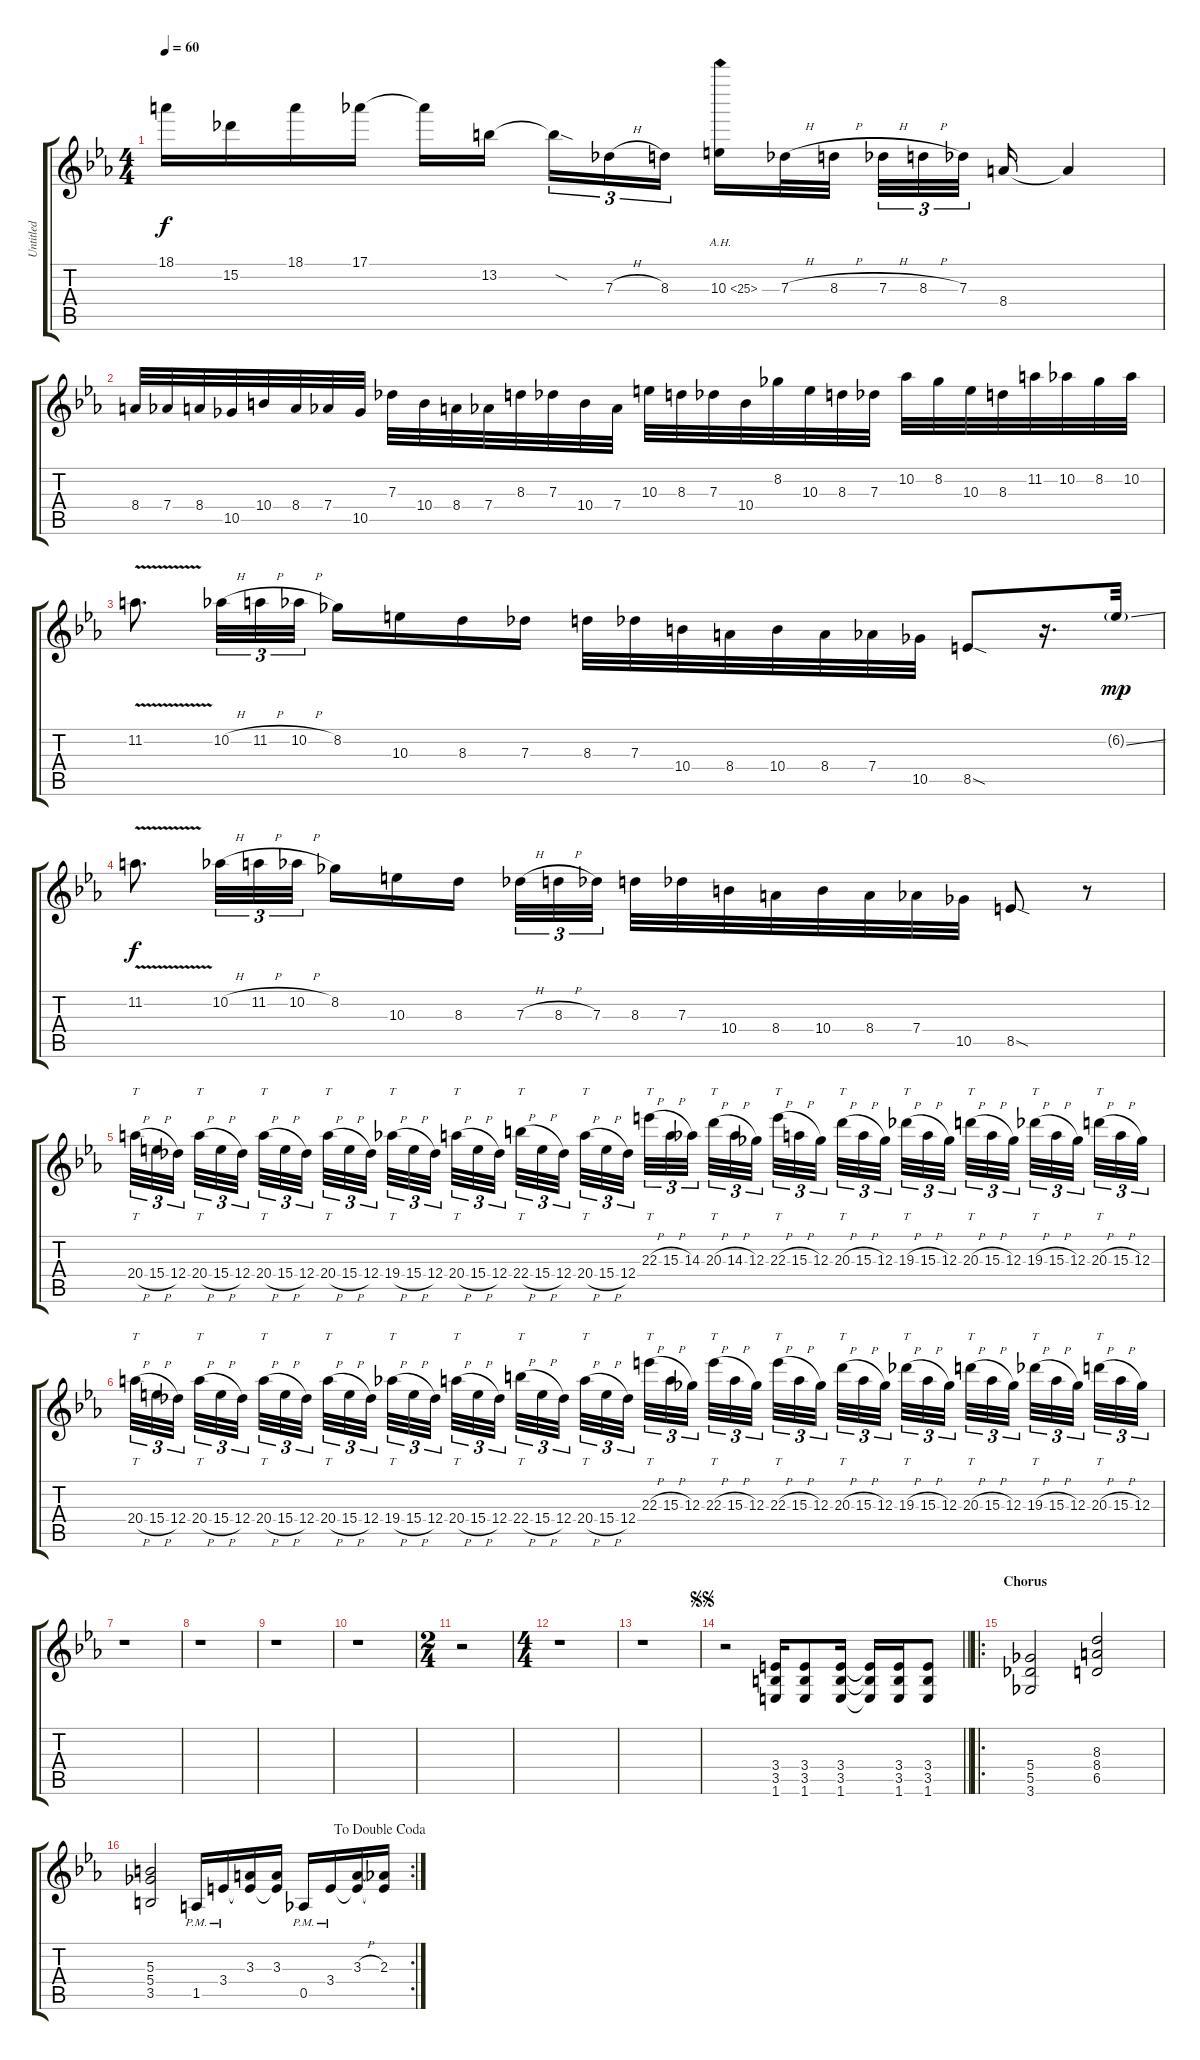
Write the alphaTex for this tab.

\track ("Untitled" "Untitled") {instrument distortionguitar}
\staff {score tabs}
\tuning (Eb4 Bb3 Gb3 Db3 Ab2 Eb2) {hide}
\ts (4 4)
\tempo 60
\clef g2
\ks eb
18.1.16{dy f} 15.2.16 18.1.16 17.1.16 17.1{t}.16 13.2.16{beam splitsecondary} 13.2{sod t}.16{tu (3 2)} 7.3{h}.16{tu (3 2)} 8.3.16{tu (3 2)} 10.3{ah 15}.16 7.3{h}.32 8.3{h}.32{beam splitsecondary} 7.3{h}.32{tu (3 2)} 8.3{h}.32{tu (3 2)} 7.3.32{tu (3 2) beam splitsecondary} 8.4.16 8.4{t}.4 |
8.4.32 7.4.32 8.4.32 10.5.32 10.4.32 8.4.32 7.4.32 10.5.32 7.3.32 10.4.32 8.4.32 7.4.32 8.3.32 7.3.32 10.4.32 7.4.32 10.3.32 8.3.32 7.3.32 10.4.32 8.2.32 10.3.32 8.3.32 7.3.32 10.2.32 8.2.32 10.3.32 8.3.32 11.2.32 10.2.32 8.2.32 10.2.32 |
11.2{v}.8{d} 10.2{h}.32{tu (3 2)} 11.2{h}.32{tu (3 2)} 10.2{h}.32{tu (3 2)} 8.2.16 10.3.16 8.3.16 7.3.16 8.3.32 7.3.32 10.4.32 8.4.32 10.4.32 8.4.32 7.4.32 10.5.32 8.5{sod}.8 r.16{d} 6.2{ss g}.32{dy mp} |
11.2{v}.8{d dy f} 10.2{h}.32{tu (3 2)} 11.2{h}.32{tu (3 2)} 10.2{h}.32{tu (3 2)} 8.2.16 10.3.16 8.3.16{beam splitsecondary} 7.3{h}.32{tu (3 2)} 8.3{h}.32{tu (3 2)} 7.3.32{tu (3 2)} 8.3.32 7.3.32 10.4.32 8.4.32 10.4.32 8.4.32 7.4.32 10.5.32 8.5{sod}.8 r.8 |
20.4{h}.32{tt tu (3 2)} 15.4{h}.32{tu (3 2)} 12.4.32{tu (3 2) beam splitsecondary} 20.4{h}.32{tt tu (3 2)} 15.4{h}.32{tu (3 2)} 12.4.32{tu (3 2) beam splitsecondary} 20.4{h}.32{tt tu (3 2)} 15.4{h}.32{tu (3 2)} 12.4.32{tu (3 2) beam splitsecondary} 20.4{h}.32{tt tu (3 2)} 15.4{h}.32{tu (3 2)} 12.4.32{tu (3 2)} 19.4{h}.32{tt tu (3 2)} 15.4{h}.32{tu (3 2)} 12.4.32{tu (3 2) beam splitsecondary} 20.4{h}.32{tt tu (3 2)} 15.4{h}.32{tu (3 2)} 12.4.32{tu (3 2) beam splitsecondary} 22.4{h}.32{tt tu (3 2)} 15.4{h}.32{tu (3 2)} 12.4.32{tu (3 2) beam splitsecondary} 20.4{h}.32{tt tu (3 2)} 15.4{h}.32{tu (3 2)} 12.4.32{tu (3 2)} 22.3{h}.32{tt tu (3 2)} 15.3{h}.32{tu (3 2)} 14.3.32{tu (3 2) beam splitsecondary} 20.3{h}.32{tt tu (3 2)} 14.3{h}.32{tu (3 2)} 12.3.32{tu (3 2) beam splitsecondary} 22.3{h}.32{tt tu (3 2)} 15.3{h}.32{tu (3 2)} 12.3.32{tu (3 2) beam splitsecondary} 20.3{h}.32{tt tu (3 2)} 15.3{h}.32{tu (3 2)} 12.3.32{tu (3 2)} 19.3{h}.32{tt tu (3 2)} 15.3{h}.32{tu (3 2)} 12.3.32{tu (3 2) beam splitsecondary} 20.3{h}.32{tt tu (3 2)} 15.3{h}.32{tu (3 2)} 12.3.32{tu (3 2) beam splitsecondary} 19.3{h}.32{tt tu (3 2)} 15.3{h}.32{tu (3 2)} 12.3.32{tu (3 2) beam splitsecondary} 20.3{h}.32{tt tu (3 2)} 15.3{h}.32{tu (3 2)} 12.3.32{tu (3 2)} |
20.4{h}.32{tt tu (3 2)} 15.4{h}.32{tu (3 2)} 12.4.32{tu (3 2) beam splitsecondary} 20.4{h}.32{tt tu (3 2)} 15.4{h}.32{tu (3 2)} 12.4.32{tu (3 2) beam splitsecondary} 20.4{h}.32{tt tu (3 2)} 15.4{h}.32{tu (3 2)} 12.4.32{tu (3 2) beam splitsecondary} 20.4{h}.32{tt tu (3 2)} 15.4{h}.32{tu (3 2)} 12.4.32{tu (3 2)} 19.4{h}.32{tt tu (3 2)} 15.4{h}.32{tu (3 2)} 12.4.32{tu (3 2) beam splitsecondary} 20.4{h}.32{tt tu (3 2)} 15.4{h}.32{tu (3 2)} 12.4.32{tu (3 2) beam splitsecondary} 22.4{h}.32{tt tu (3 2)} 15.4{h}.32{tu (3 2)} 12.4.32{tu (3 2) beam splitsecondary} 20.4{h}.32{tt tu (3 2)} 15.4{h}.32{tu (3 2)} 12.4.32{tu (3 2)} 22.3{h}.32{tt tu (3 2)} 15.3{h}.32{tu (3 2)} 12.3.32{tu (3 2) beam splitsecondary} 22.3{h}.32{tt tu (3 2)} 15.3{h}.32{tu (3 2)} 12.3.32{tu (3 2) beam splitsecondary} 22.3{h}.32{tt tu (3 2)} 15.3{h}.32{tu (3 2)} 12.3.32{tu (3 2) beam splitsecondary} 20.3{h}.32{tt tu (3 2)} 15.3{h}.32{tu (3 2)} 12.3.32{tu (3 2)} 19.3{h}.32{tt tu (3 2)} 15.3{h}.32{tu (3 2)} 12.3.32{tu (3 2) beam splitsecondary} 20.3{h}.32{tt tu (3 2)} 15.3{h}.32{tu (3 2)} 12.3.32{tu (3 2) beam splitsecondary} 19.3{h}.32{tt tu (3 2)} 15.3{h}.32{tu (3 2)} 12.3.32{tu (3 2) beam splitsecondary} 20.3{h}.32{tt tu (3 2)} 15.3{h}.32{tu (3 2)} 12.3.32{tu (3 2)} |
r.1 |
r.1 |
r.1 |
r.1 |
\ts (2 4)
r.2 |
\ts (4 4)
r.1 |
r.1 |
\jump segnosegno
\barLineRight lightlight
r.2 (3.4 3.5 1.6).16 (3.4 3.5 1.6).8 (3.4 3.5 1.6).16 (3.4{t} 3.5{t} 1.6{t}).16 (3.4 3.5 1.6).16 (3.4 3.5 1.6).8 |
\ro
\section ("" "Chorus")
(5.4 5.5 3.6).2 (8.3 8.4 6.5).2 |
\rc 2
\jump dadoublecoda
(5.3 5.4 3.5).2 1.5{pm}.16 3.4{pm}.16 (3.3 3.4{t}).16 (3.3 3.4{t}).16 0.5{pm}.16 3.4{pm}.16 (3.3{h} 3.4{t}).16 (2.3 3.4{t}).16
